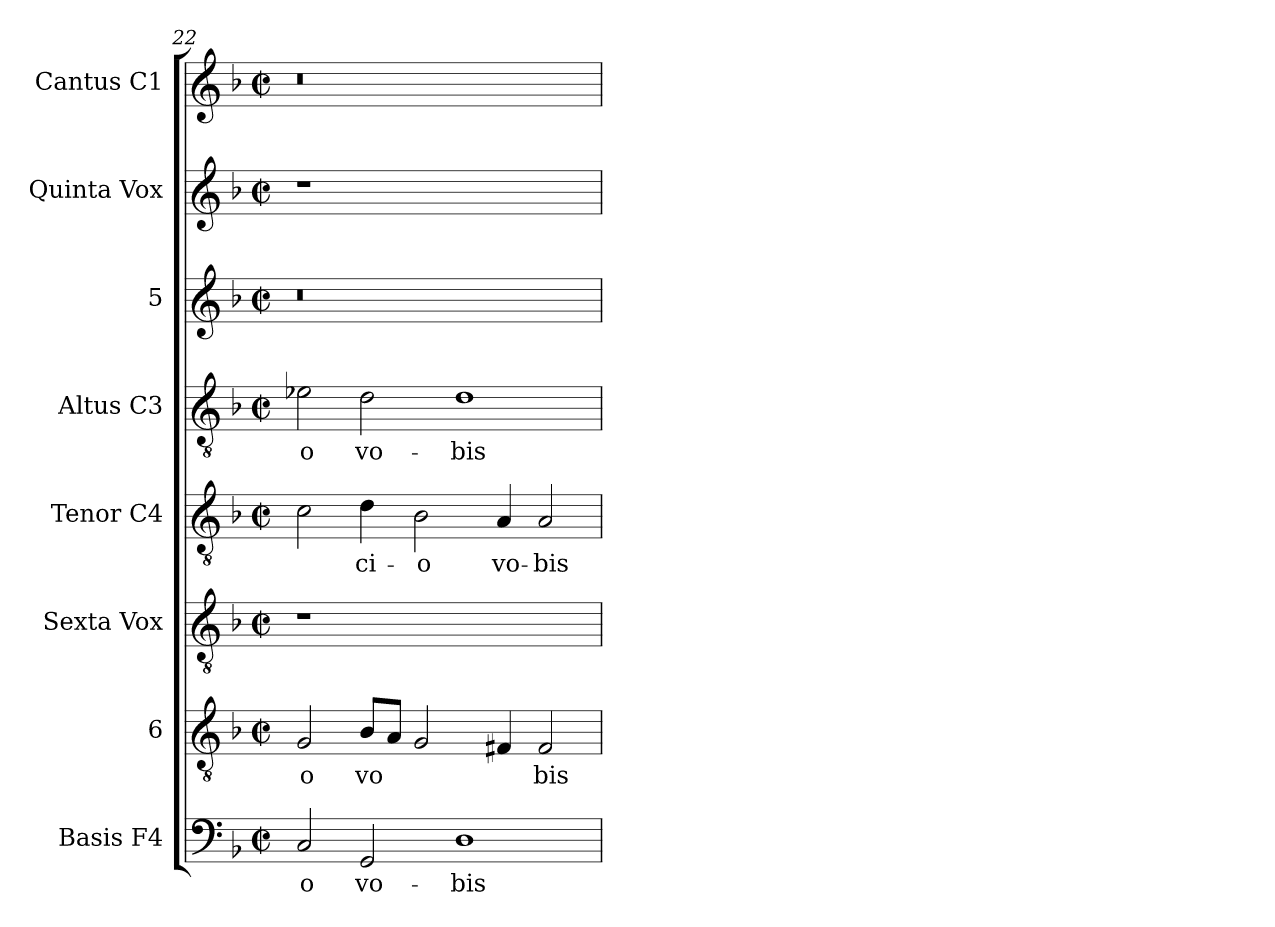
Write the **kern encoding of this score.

**kern	**text	**kern	**text	**kern	**kern	**text	**kern	**text	**kern	**kern	**kern
*part8	*part8	*part7	*part7	*part6	*part5	*part5	*part4	*part4	*part3	*part2	*part1
*staff8	*staff8	*staff7	*staff7	*staff6	*staff5	*staff5	*staff4	*staff4	*staff3	*staff2	*staff1
*I"Basis  F4	*	*I"6	*	*I"Sexta  Vox	*I"Tenor  C4	*	*I"Altus  C3	*	*I"5	*I"Quinta  Vox	*I"Cantus  C1
*I'B	*	*	*	*	*I'T	*	*I'A	*	*	*	*I'C
*clefF4	*	*clefGv2	*	*clefGv2	*clefGv2	*	*clefGv2	*	*clefG2	*clefG2	*clefG2
*k[b-]	*	*k[b-]	*	*k[b-]	*k[b-]	*	*k[b-]	*	*k[b-]	*k[b-]	*k[b-]
*F:	*	*F:	*	*F:	*F:	*	*F:	*	*F:	*F:	*F:
*M2/2	*	*M2/2	*	*M2/2	*M2/2	*	*M2/2	*	*M2/2	*M2/2	*M2/2
*met(c|)	*	*met(c|)	*	*met(c|)	*met(c|)	*	*met(c|)	*	*met(c|)	*met(c|)	*met(c|)
=22	=22	=22	=22	=22	=22	=22	=22	=22	=22	=22	=22
!	!LO:LY:b:cj	!	!LO:LY:b:cj	!	!	!LO:LY:b:cj	!	!LO:LY:b:cj	!	!	!
2C/	-o	2G/	-o	1r	2c\	--	2e-X\	-o	0r	1r	0r
!	!LO:LY:b:cj	!	!LO:LY:b:cj	!	!	!LO:LY:b:cj	!	!LO:LY:b:cj	!	!	!
2GG/	vo-	8B-/L	vo-	.	4d\	-ci-	2d\	vo-	.	.	.
!	!	!	!LO:LY:b:cj	!	!	!	!	!	!	!	!
.	.	8A/J	--	.	.	.	.	.	.	.	.
!	!	!	!LO:LY:b:cj	!	!	!LO:LY:b:cj	!	!	!	!	!
.	.	2G/	--	.	2B-\	-o	.	.	.	.	.
!	!LO:LY:b:cj	!	!	!	!	!	!	!LO:LY:b:cj	!	!	!
1D	-bis	.	.	1ryy	.	.	1d	-bis	.	1ryy	.
!	!	!	!LO:LY:b:cj	!	!	!LO:LY:b:cj	!	!	!	!	!
.	.	4F#X/	--	.	4A/	vo-	.	.	.	.	.
!	!	!	!LO:LY:b:cj	!	!	!LO:LY:b:cj	!	!	!	!	!
.	.	2F#/	-bis	.	2A/	-bis	.	.	.	.	.
=	=	=	=	=	=	=	=	=	=	=	=
*-	*-	*-	*-	*-	*-	*-	*-	*-	*-	*-	*-
